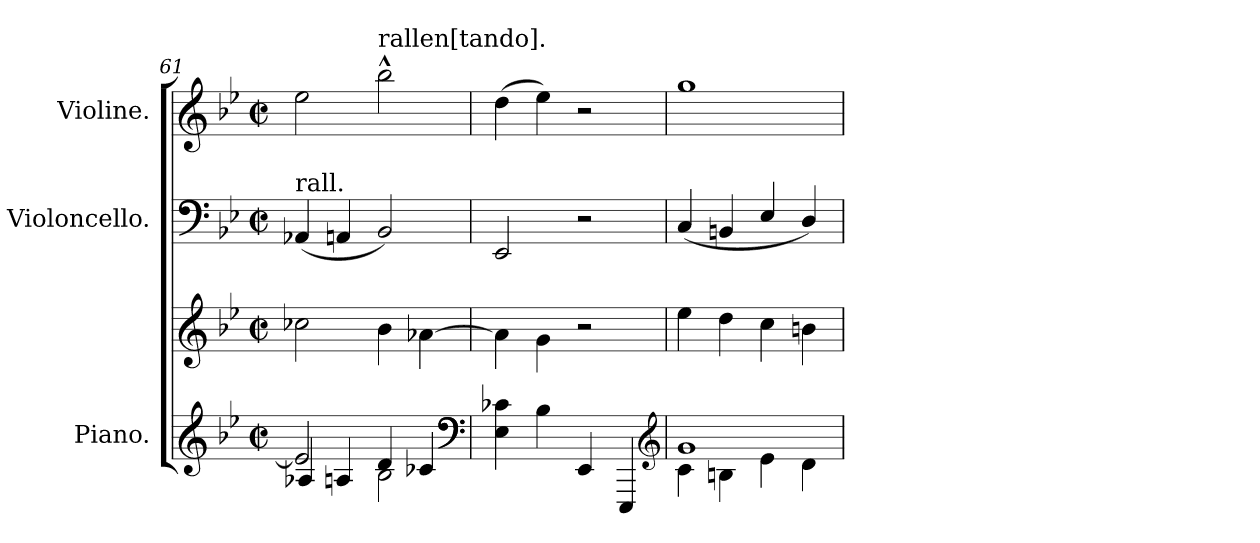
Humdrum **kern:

**kern	**kern	**kern	**kern
*part3	*part3	*part2	*part1
*staff4	*staff3	*staff2	*staff1
*I"Piano.	*	*I"Violoncello.	*I"Violine.
*	*	*I'vlc	*I'vl
*clefG2	*clefG2	*clefF4	*clefG2
*k[b-e-]	*k[b-e-]	*k[b-e-]	*k[b-e-]
*g:	*g:	*g:	*g:
*M2/2	*M2/2	*M2/2	*M2/2
*met(c|)	*met(c|)	*met(c|)	*met(c|)
=61	=61	=61	=61
*^	*	*	*
!	!	!	!LO:TX:a:t=rall.	!
2e-/]	4A-X/	2cc-X\	(4AA-X/	2ee-\
.	4An/	.	4AAn/	.
!	!	!	!	!LO:TX:a:t=rallen[tando].
4d/	2B-\	4b-\	2BB-/)	2bb-^^\
4c-X/	.	[4a-X\	.	.
*v	*v	*	*	*
*clefF4	*	*	*
=62	=62	=62	=62
4E-\ 4c-X\	4a-\]	2EE-/	(4dd\
4B-\	4g\	.	4ee-\)
4EE-/	2r	2r	2r
4EEE-/	.	.	.
*clefG2	*	*	*
=63	=63	=63	=63
*^	*	*	*
1g/	4c\	4ee-\	(4C/	1gg\
.	4Bn\	4dd\	4BBn/	.
.	4e-\	4cc\	4E-/	.
.	4d\	4bn\	4D/)	.
*v	*v	*	*	*
=	=	=	=
*-	*-	*-	*-
